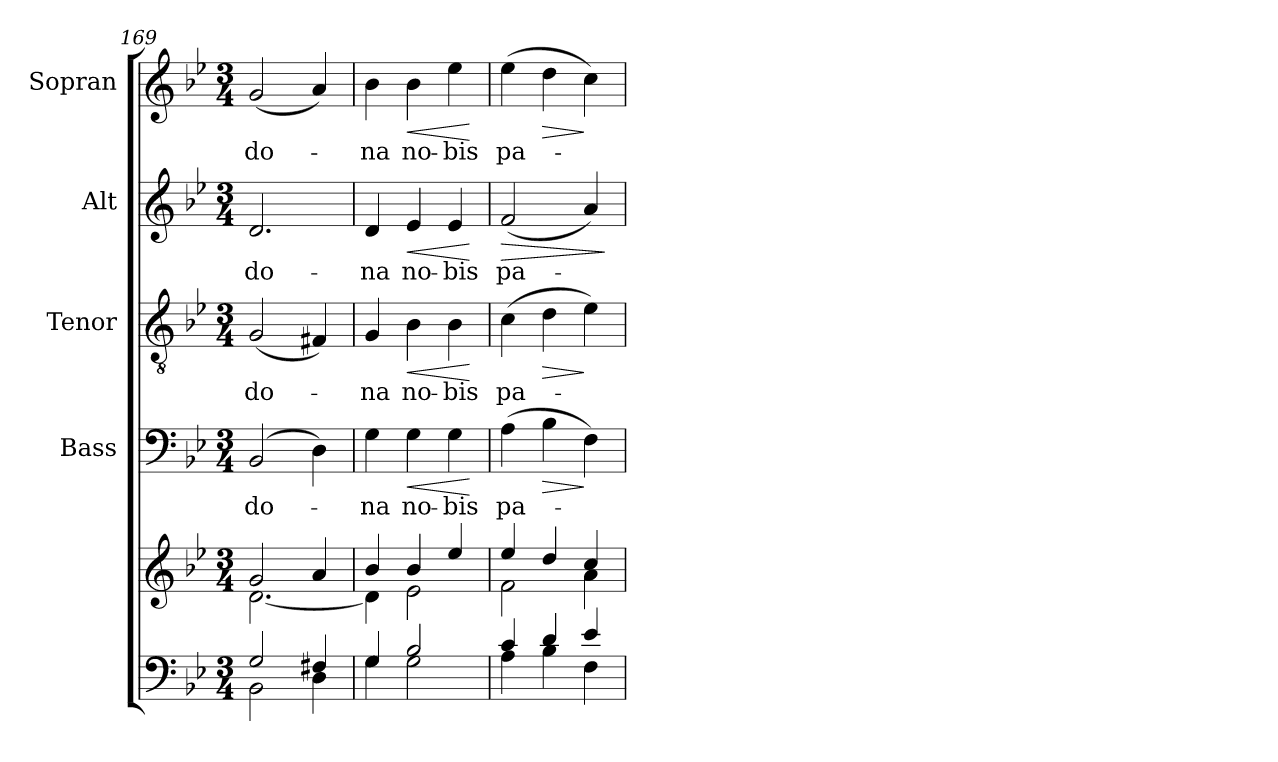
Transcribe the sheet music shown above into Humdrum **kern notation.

**kern	**kern	**kern	**text	**dynam	**kern	**text	**dynam	**kern	**text	**dynam	**kern	**text	**dynam
*part5	*part5	*part4	*part4	*part4	*part3	*part3	*part3	*part2	*part2	*part2	*part1	*part1	*part1
*staff6	*staff5	*staff4	*staff4	*staff4	*staff3	*staff3	*staff3	*staff2	*staff2	*staff2	*staff1	*staff1	*staff1
*	*	*I"Bass	*	*	*I"Tenor	*	*	*I"Alt	*	*	*I"Sopran	*	*
*	*	*I'B.	*	*	*I'T.	*	*	*I'A.	*	*	*I'S.	*	*
*clefF4	*clefG2	*clefF4	*	*	*clefGv2	*	*	*clefG2	*	*	*clefG2	*	*
*k[b-e-]	*k[b-e-]	*k[b-e-]	*	*	*k[b-e-]	*	*	*k[b-e-]	*	*	*k[b-e-]	*	*
*B-:	*B-:	*B-:	*	*	*B-:	*	*	*B-:	*	*	*B-:	*	*
*M3/4	*M3/4	*M3/4	*	*	*M3/4	*	*	*M3/4	*	*	*M3/4	*	*
=169	=169	=169	=169	=169	=169	=169	=169	=169	=169	=169	=169	=169	=169
*^	*^	*	*	*	*	*	*	*	*	*	*	*	*
!	!	!	!	!	!LO:LY:b	!	!	!LO:LY:b	!	!	!LO:LY:b	!	!	!LO:LY:b	!
2G/	2BB-\	2g/	[<2.d\	(2BB-/	do-	.	(<2G/	do-	.	2.d/	do-	.	(<2g/	do-	.
4F#X/	4D\	4a/	.	4D\)	.	.	4F#X/)	.	.	.	.	.	4a/)	.	.
=170	=170	=170	=170	=170	=170	=170	=170	=170	=170	=170	=170	=170	=170	=170	=170
!	!	!	!	!	!LO:LY:b	!	!	!LO:LY:b	!	!	!LO:LY:b	!	!	!LO:LY:b	!
4G/	4G\	4b-/	4d\]	4G\	-na	.	4G/	-na	.	4d/	-na	.	4b-\	-na	.
!	!	!	!	!	!LO:LY:b	!LO:HP:b	!	!LO:LY:b	!LO:HP:b	!	!LO:LY:b	!LO:HP:b	!	!LO:LY:b	!LO:HP:b
2B-/	2G\	4b-/	2e-\	4G\	no-	<	4B-\	no-	<	4e-/	no-	<	4b-\	no-	<
!	!	!	!	!	!LO:LY:b	!	!	!LO:LY:b	!	!	!LO:LY:b	!	!	!LO:LY:b	!
.	.	4ee-/	.	4G\	-bis	.	4B-\	-bis	.	4e-/	-bis	.	4ee-\	-bis	.
*v	*v	*	*	*	*	*	*	*	*	*	*	*	*	*	*
*	*v	*v	*	*	*	*	*	*	*	*	*	*	*	*
.	.	.	.	[	.	.	[	.	.	[	.	.	[
=171	=171	=171	=171	=171	=171	=171	=171	=171	=171	=171	=171	=171	=171
*^	*^	*	*	*	*	*	*	*	*	*	*	*	*
!	!	!	!	!	!LO:LY:b	!	!	!LO:LY:b	!	!	!LO:LY:b	!LO:HP:b	!	!LO:LY:b	!
4c/	4A\	4ee-/	2f\	(>4A\	pa-	.	(>4c\	pa-	.	(<2f/	pa-	>	(>4ee-\	pa-	.
!	!	!	!	!	!	!LO:HP:b	!	!	!LO:HP:b	!	!	!	!	!	!LO:HP:b
4d/	4B-\	4dd/	.	4B-\	.	>	4d\	.	>	.	.	.	4dd\	.	>
4e-/	4F\	4cc/	4a\	4F\)	.	]	4e-\)	.	]	4a/)	.	.	4cc\)	.	]
*v	*v	*	*	*	*	*	*	*	*	*	*	*	*	*	*
*	*v	*v	*	*	*	*	*	*	*	*	*	*	*	*
.	.	.	.	.	.	.	.	.	.	]	.	.	.
=	=	=	=	=	=	=	=	=	=	=	=	=	=
*-	*-	*-	*-	*-	*-	*-	*-	*-	*-	*-	*-	*-	*-
